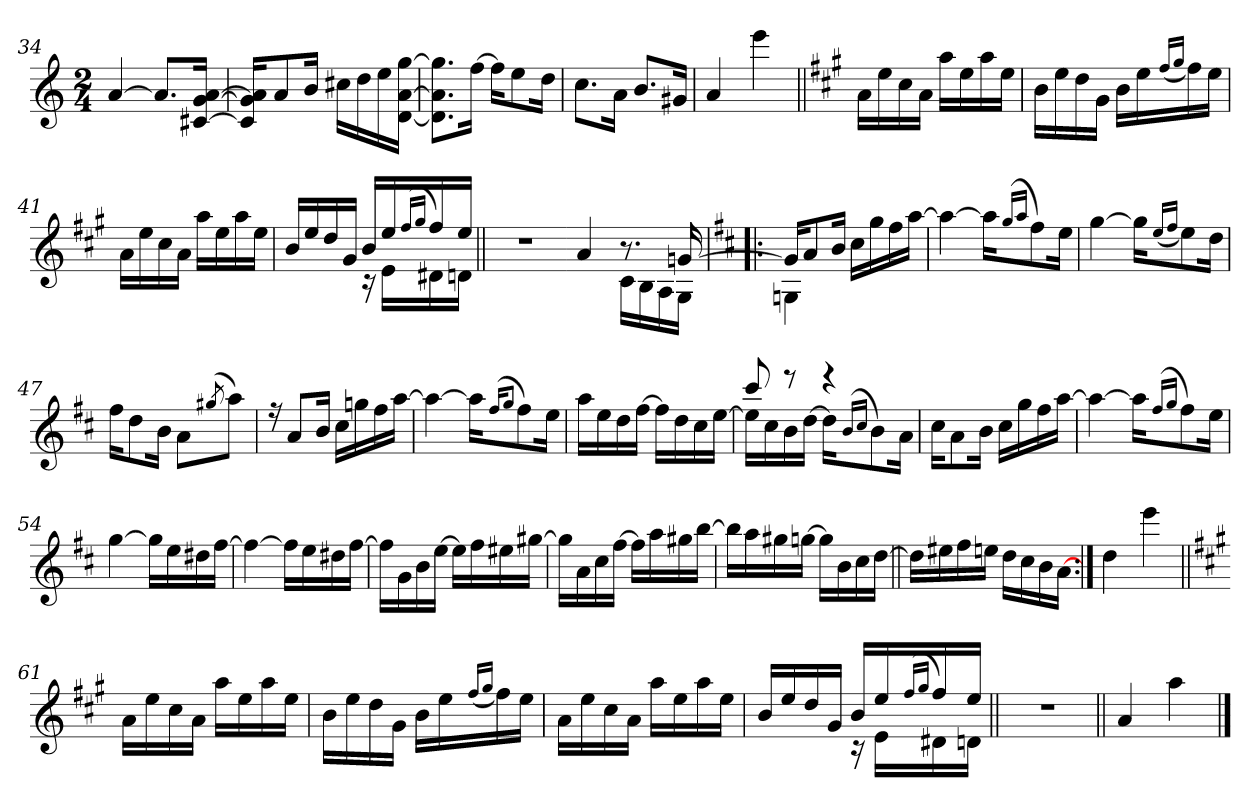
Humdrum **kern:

**kern
*part1
*staff1
*clefG2
*k[]
*C:
*M2/4
=34
*^
[>4a/	2ryy
8.a/L]	.
[>16c#X/ [>16g/ [>16a/Jk	.
!!LO:PB:g=z	!!
=35	=35
16c#/] 16g/] 16a/]KL	4ryy
8a/	.
16b/Jk	.
16cc#X\LL	4ryy
16dd\	.
16ee\	.
[<16d\ [<16a\ [<16gg\JJ	.
=36	=36
8.d\] 8.a\] 8.gg\]L	4ryy
[<16ff\Jk	.
16ff\KL]	4ryy
8ee\	.
16dd\Jk	.
=37	=37
8.cc\L	4ryy
16a\Jk	.
8.b/L	4ryy
16g#X/Jk	.
=38	=38
4a/	4ryy
4eee>\	4ryy
=39||	=39||
*k[f#c#g#]	*
*A:	*
16a\LL	4ryy
16ee\	.
16cc#\	.
16a\JJ	.
16aa\LL	4ryy
16ee\	.
16aa\	.
16ee\JJ	.
!!LO:LB:g=z	!!
=40	=40
16b\LL	4ryy
16ee\	.
16dd\	.
16g#\JJ	.
16b\LL	4ryy
16ee\	.
(<16qff#/LL	.
16qgg#/JJ	.
16ff#\)	.
16ee\JJ	.
=41	=41
16a\LL	4ryy
16ee\	.
16cc#\	.
16a\JJ	.
16aa\LL	4ryy
16ee\	.
16aa\	.
16ee\JJ	.
=42	=42
*	*^
16b/LL	4ryy	4ryy
16ee/	.	.
16dd/	.	.
16g#/JJ	.	.
16b/LL	16rB	4ryy
16ee/	16e!\LL	.
(<16qff#/LL	.	.
16qgg#/JJ	.	.
16ff#/)	16d#X!\	.
16ee/JJ	16dn!\JJ	.
*v	*v	*v
=42X1||
*stria0
2r
!!LO:LB:g=z
=43-
*stria5
*^
*	*^
4a/	4ryy	2ryy
8.r	16c#!\LL	.
.	16B!\	.
.	16A!\	.
[>16gn/	16G#!\JJ	.
=44!|:	=44!|:	=44!|:
*k[f#c#]	*	*
*D:	*	*
16g/KL]	4Gni!\	4ryy
8a/	.	.
16b/Jk	.	.
16cc#\LL	4ryy	4ryy
16gg\	.	.
16ff#\	.	.
[>16aa\JJ	.	.
*	*v	*v
=45	=45
4aa\_	2ryy
16aa\KL]	.
(<16qgg/LL	.
16qaa/JJ	.
8ff#\)	.
16ee\Jk	.
=46	=46
[<4gg\	4ryy
16gg\KL]	4ryy
(<16qee/LL	.
16qff#/JJ	.
8ee\)	.
16dd\Jk	.
!!LO:LB:g=z	!!
=47	=47
16ff#\KL	2ryy
8dd\	.
16b\Jk	.
8a\L	.
(<8qgg#X/	.
8aa\J)	.
=48	=48
16rff	4ryy
8a/L	.
16b/Jk	.
16cc#\LL	4ryy
16ggn\	.
16ff#\	.
[<16aa\JJ	.
=49	=49
4aa\_	2ryy
16aa\KL]	.
(<16qff#/KL	.
8qgg/J	.
8ff#\)	.
16ee\Jk	.
=50	=50
16aa\LL	4ryy
16ee\	.
16dd\	.
[<16ff#\JJ	.
16ff#\LL]	4ryy
16dd\	.
16cc#\	.
[<16ee\JJ	.
!!LO:LB:g=z	!!
=51	=51
*	*^
16ee\LL]	2ryy	8ccc#!/
16cc#\	.	.
16b\	.	8rddd
[<16dd\JJ	.	.
16dd\KL]	.	4rddd
(<16qb/LL	.	.
16qcc#/JJ	.	.
8b\)	.	.
16a\Jk	.	.
*	*v	*v
=52	=52
16cc#\KL	4ryy
8a\	.
16b\Jk	.
16cc#\LL	4ryy
16gg\	.
16ff#\	.
[<16aa\JJ	.
=53	=53
4aa\_	2ryy
16aa\KL]	.
(<16qff#/LL	.
16qgg/JJ	.
8ff#\)	.
16ee\Jk	.
=54	=54
[<4gg\	2ryy
16gg\LL]	.
16ee\	.
16dd#X\	.
[<16ff#\JJ	.
!!LO:LB:g=z	!!
=55	=55
4ff#\_	4ryy
16ff#\LL]	4ryy
16ee\	.
16dd#X\	.
[<16ff#\JJ	.
=56	=56
16ff#\LL]	4ryy
16g\	.
16b\	.
[<16ee\JJ	.
16ee\LL]	4ryy
16ff#\	.
16ee#X\	.
[<16gg#X\JJ	.
=57	=57
16gg#\LL]	4ryy
16a\	.
16cc#\	.
[<16ff#\JJ	.
16ff#\LL]	4ryy
16aa\	.
16gg#X\	.
[<16bb\JJ	.
=58	=58
16bb\LL]	4ryy
16aa\	.
16gg#X\	.
[<16ggn\JJ	.
16gg\LL]	4ryy
16b\	.
16cc#\	.
[<16dd\JJ	.
!!LO:LB:g=z	!!
=59||	=59||
16dd\LL]	(>2ryy
16ee#X\	.
16ff#\	.
16een\JJ	.
16dd\LL	.
16cc#\	.
16b\	.
[<16a\JJ	.
=60:|!	=60:|!
4dd\)	4ryy
4eee>\	4ryy
=61||	=61||
*k[f#c#g#]	*
*A:	*
16a\LL	4ryy
16ee\	.
16cc#\	.
16a\JJ	.
16aa\LL	4ryy
16ee\	.
16aa\	.
16ee\JJ	.
=62	=62
16b\LL	4ryy
16ee\	.
16dd\	.
16g#\JJ	.
16b\LL	4ryy
16ee\	.
(<16qff#/LL	.
16qgg#/JJ	.
16ff#\)	.
16ee\JJ	.
!!LO:LB:g=z	!!
=63	=63
16a\LL	4ryy
16ee\	.
16cc#\	.
16a\JJ	.
16aa\LL	4ryy
16ee\	.
16aa\	.
16ee\JJ	.
=64	=64
*	*^
16b/LL	4ryy	4ryy
16ee/	.	.
16dd/	.	.
16g#/JJ	.	.
16b/LL	16rc	4ryy
16ee/	16e!\LL	.
(<16qff#/LL	.	.
16qgg#/JJ	.	.
16ff#/)	16d#X!\	.
16ee/JJ	16dn!\JJ	.
*v	*v	*v
=64X2||
*stria0
(<2r
=65||
*stria5
*^
4a/)	2ryy
4aa>\	.
*v	*v
==
*-
